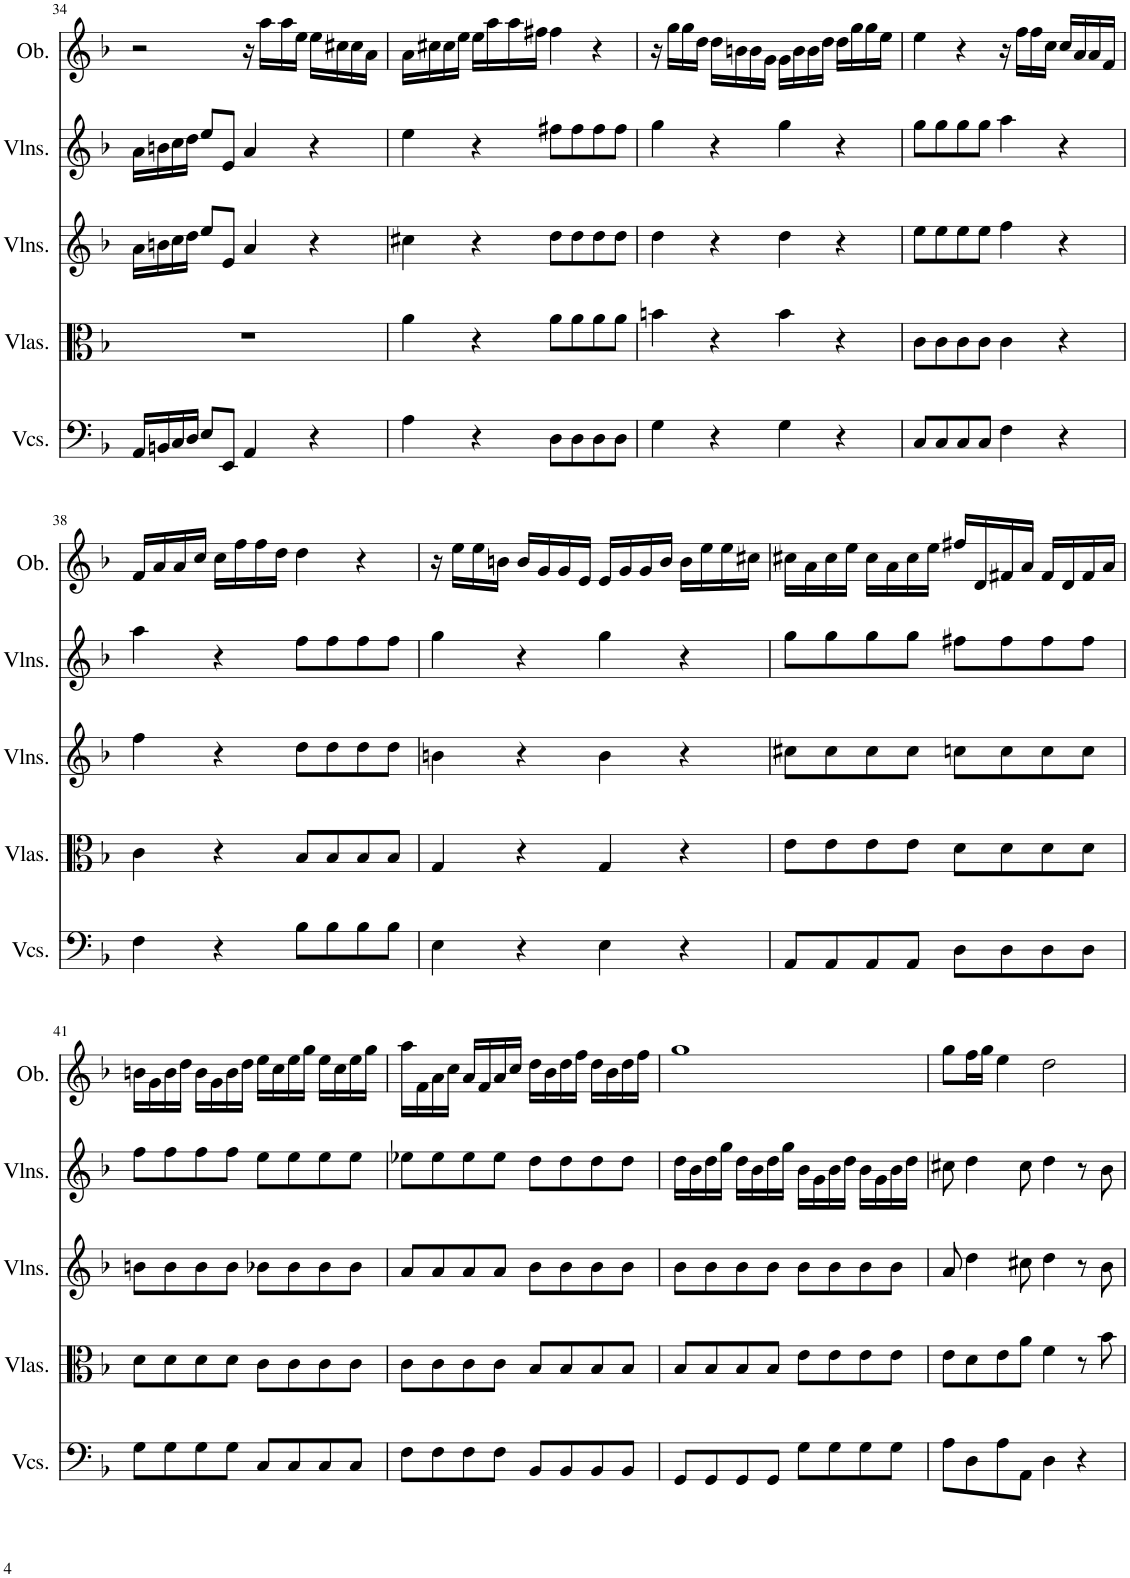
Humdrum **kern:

**kern	**kern	**kern	**kern	**kern
*part5	*part4	*part3	*part2	*part1
*staff5	*staff4	*staff3	*staff2	*staff1
*I"Violoncellos, Organo  e Violoncello	*I"Violas, Alto Viola	*I"Violins, Violino Secondo	*I"Violins, Violino Primo	*I"Oboe, Oboe
*I'Vcs.	*I'Vlas.	*I'Vlns.	*I'Vlns.	*I'Ob.
!!LO:PB:g=z
*clefF4	*clefC3	*clefG2	*clefG2	*clefG2
*k[b-]	*k[b-]	*k[b-]	*k[b-]	*k[b-]
*M4/4	*M4/4	*M4/4	*M4/4	*M4/4
=34	=34	=34	=34	=34
16AA/LL	1r	16a\LL	16a\LL	2r
16BBn/	.	16bn\	16bn\	.
16C/	.	16cc\	16cc\	.
16D/JJ	.	16dd\JJ	16dd\JJ	.
8E/L	.	8ee/L	8ee/L	.
8EE/J	.	8e/J	8e/J	.
4AA/	.	4a/	4a/	16r
.	.	.	.	16aa\LL
.	.	.	.	16aa\
.	.	.	.	16ee\JJ
4r	.	4r	4r	16ee\LL
.	.	.	.	16cc#X\
.	.	.	.	16cc#\
.	.	.	.	16a\JJ
=35	=35	=35	=35	=35
4A\	4a\	4cc#X\	4ee\	16a\LL
.	.	.	.	16cc#X\
.	.	.	.	16cc#\
.	.	.	.	16ee\JJ
4r	4r	4r	4r	16ee\LL
.	.	.	.	16aa\
.	.	.	.	16aa\
.	.	.	.	16ff#X\JJ
8D\L	8a\L	8dd\L	8ff#X\L	4ff#\
8D\	8a\	8dd\	8ff#\	.
8D\	8a\	8dd\	8ff#\	4r
8D\J	8a\J	8dd\J	8ff#\J	.
=36	=36	=36	=36	=36
4G\	4bn\	4dd\	4gg\	16r
.	.	.	.	16gg\LL
.	.	.	.	16gg\
.	.	.	.	16dd\JJ
4r	4r	4r	4r	16dd\LL
.	.	.	.	16bn\
.	.	.	.	16b\
.	.	.	.	16g\JJ
4G\	4b\	4dd\	4gg\	16g\LL
.	.	.	.	16b\
.	.	.	.	16b\
.	.	.	.	16dd\JJ
4r	4r	4r	4r	16dd\LL
.	.	.	.	16gg\
.	.	.	.	16gg\
.	.	.	.	16ee\JJ
=37	=37	=37	=37	=37
8C/L	8c\L	8ee\L	8gg\L	4ee\
8C/	8c\	8ee\	8gg\	.
8C/	8c\	8ee\	8gg\	4r
8C/J	8c\J	8ee\J	8gg\J	.
4F\	4c\	4ff\	4aa\	16r
.	.	.	.	16ff\LL
.	.	.	.	16ff\
.	.	.	.	16cc\JJ
4r	4r	4r	4r	16cc/LL
.	.	.	.	16a/
.	.	.	.	16a/
.	.	.	.	16f/JJ
!!LO:LB:g=z
=38	=38	=38	=38	=38
4F\	4c\	4ff\	4aa\	16f/LL
.	.	.	.	16a/
.	.	.	.	16a/
.	.	.	.	16cc/JJ
4r	4r	4r	4r	16cc\LL
.	.	.	.	16ff\
.	.	.	.	16ff\
.	.	.	.	16dd\JJ
8B-\L	8B-/L	8dd\L	8ff\L	4dd\
8B-\	8B-/	8dd\	8ff\	.
8B-\	8B-/	8dd\	8ff\	4r
8B-\J	8B-/J	8dd\J	8ff\J	.
=39	=39	=39	=39	=39
4E\	4G/	4bn\	4gg\	16r
.	.	.	.	16ee\LL
.	.	.	.	16ee\
.	.	.	.	16bn\JJ
4r	4r	4r	4r	16b/LL
.	.	.	.	16g/
.	.	.	.	16g/
.	.	.	.	16e/JJ
4E\	4G/	4b\	4gg\	16e/LL
.	.	.	.	16g/
.	.	.	.	16g/
.	.	.	.	16b/JJ
4r	4r	4r	4r	16b\LL
.	.	.	.	16ee\
.	.	.	.	16ee\
.	.	.	.	16cc#X\JJ
=40	=40	=40	=40	=40
8AA/L	8e\L	8cc#X\L	8gg\L	16cc#X\LL
.	.	.	.	16a\
8AA/	8e\	8cc#\	8gg\	16cc#\
.	.	.	.	16ee\JJ
8AA/	8e\	8cc#\	8gg\	16cc#\LL
.	.	.	.	16a\
8AA/J	8e\J	8cc#\J	8gg\J	16cc#\
.	.	.	.	16ee\JJ
8D\L	8d\L	8ccn\L	8ff#X\L	16ff#X/LL
.	.	.	.	16d/
8D\	8d\	8cc\	8ff#\	16f#X/
.	.	.	.	16a/JJ
8D\	8d\	8cc\	8ff#\	16f#/LL
.	.	.	.	16d/
8D\J	8d\J	8cc\J	8ff#\J	16f#/
.	.	.	.	16a/JJ
!!LO:LB:g=z
=41	=41	=41	=41	=41
8G\L	8d\L	8bn\L	8ff\L	16bn\LL
.	.	.	.	16g\
8G\	8d\	8b\	8ff\	16b\
.	.	.	.	16dd\JJ
8G\	8d\	8b\	8ff\	16b\LL
.	.	.	.	16g\
8G\J	8d\J	8b\J	8ff\J	16b\
.	.	.	.	16dd\JJ
8C/L	8c\L	8b-X\L	8ee\L	16ee\LL
.	.	.	.	16cc\
8C/	8c\	8b-\	8ee\	16ee\
.	.	.	.	16gg\JJ
8C/	8c\	8b-\	8ee\	16ee\LL
.	.	.	.	16cc\
8C/J	8c\J	8b-\J	8ee\J	16ee\
.	.	.	.	16gg\JJ
=42	=42	=42	=42	=42
8F\L	8c\L	8a/L	8ee-X\L	16aa\LL
.	.	.	.	16f\
8F\	8c\	8a/	8ee-\	16a\
.	.	.	.	16cc\JJ
8F\	8c\	8a/	8ee-\	16a/LL
.	.	.	.	16f/
8F\J	8c\J	8a/J	8ee-\J	16a/
.	.	.	.	16cc/JJ
8BB-/L	8B-/L	8b-\L	8dd\L	16dd\LL
.	.	.	.	16b-\
8BB-/	8B-/	8b-\	8dd\	16dd\
.	.	.	.	16ff\JJ
8BB-/	8B-/	8b-\	8dd\	16dd\LL
.	.	.	.	16b-\
8BB-/J	8B-/J	8b-\J	8dd\J	16dd\
.	.	.	.	16ff\JJ
=43	=43	=43	=43	=43
8GG/L	8B-/L	8b-\L	16dd\LL	1gg
.	.	.	16b-\	.
8GG/	8B-/	8b-\	16dd\	.
.	.	.	16gg\JJ	.
8GG/	8B-/	8b-\	16dd\LL	.
.	.	.	16b-\	.
8GG/J	8B-/J	8b-\J	16dd\	.
.	.	.	16gg\JJ	.
8G\L	8e\L	8b-\L	16b-\LL	.
.	.	.	16g\	.
8G\	8e\	8b-\	16b-\	.
.	.	.	16dd\JJ	.
8G\	8e\	8b-\	16b-\LL	.
.	.	.	16g\	.
8G\J	8e\J	8b-\J	16b-\	.
.	.	.	16dd\JJ	.
=44	=44	=44	=44	=44
8A\L	8e\L	8a/	8cc#X\	8gg\L
8D\	8d\	4dd\	4dd\	16ff\L
.	.	.	.	16gg\JJ
8A\	8e\	.	.	4ee\
8AA\J	8a\J	8cc#X\	8cc#\	.
4D\	4f\	4dd\	4dd\	2dd\
4r	8r	8r	8r	.
.	8b-\	8b-\	8b-\	.
=	=	=	=	=
*-	*-	*-	*-	*-
